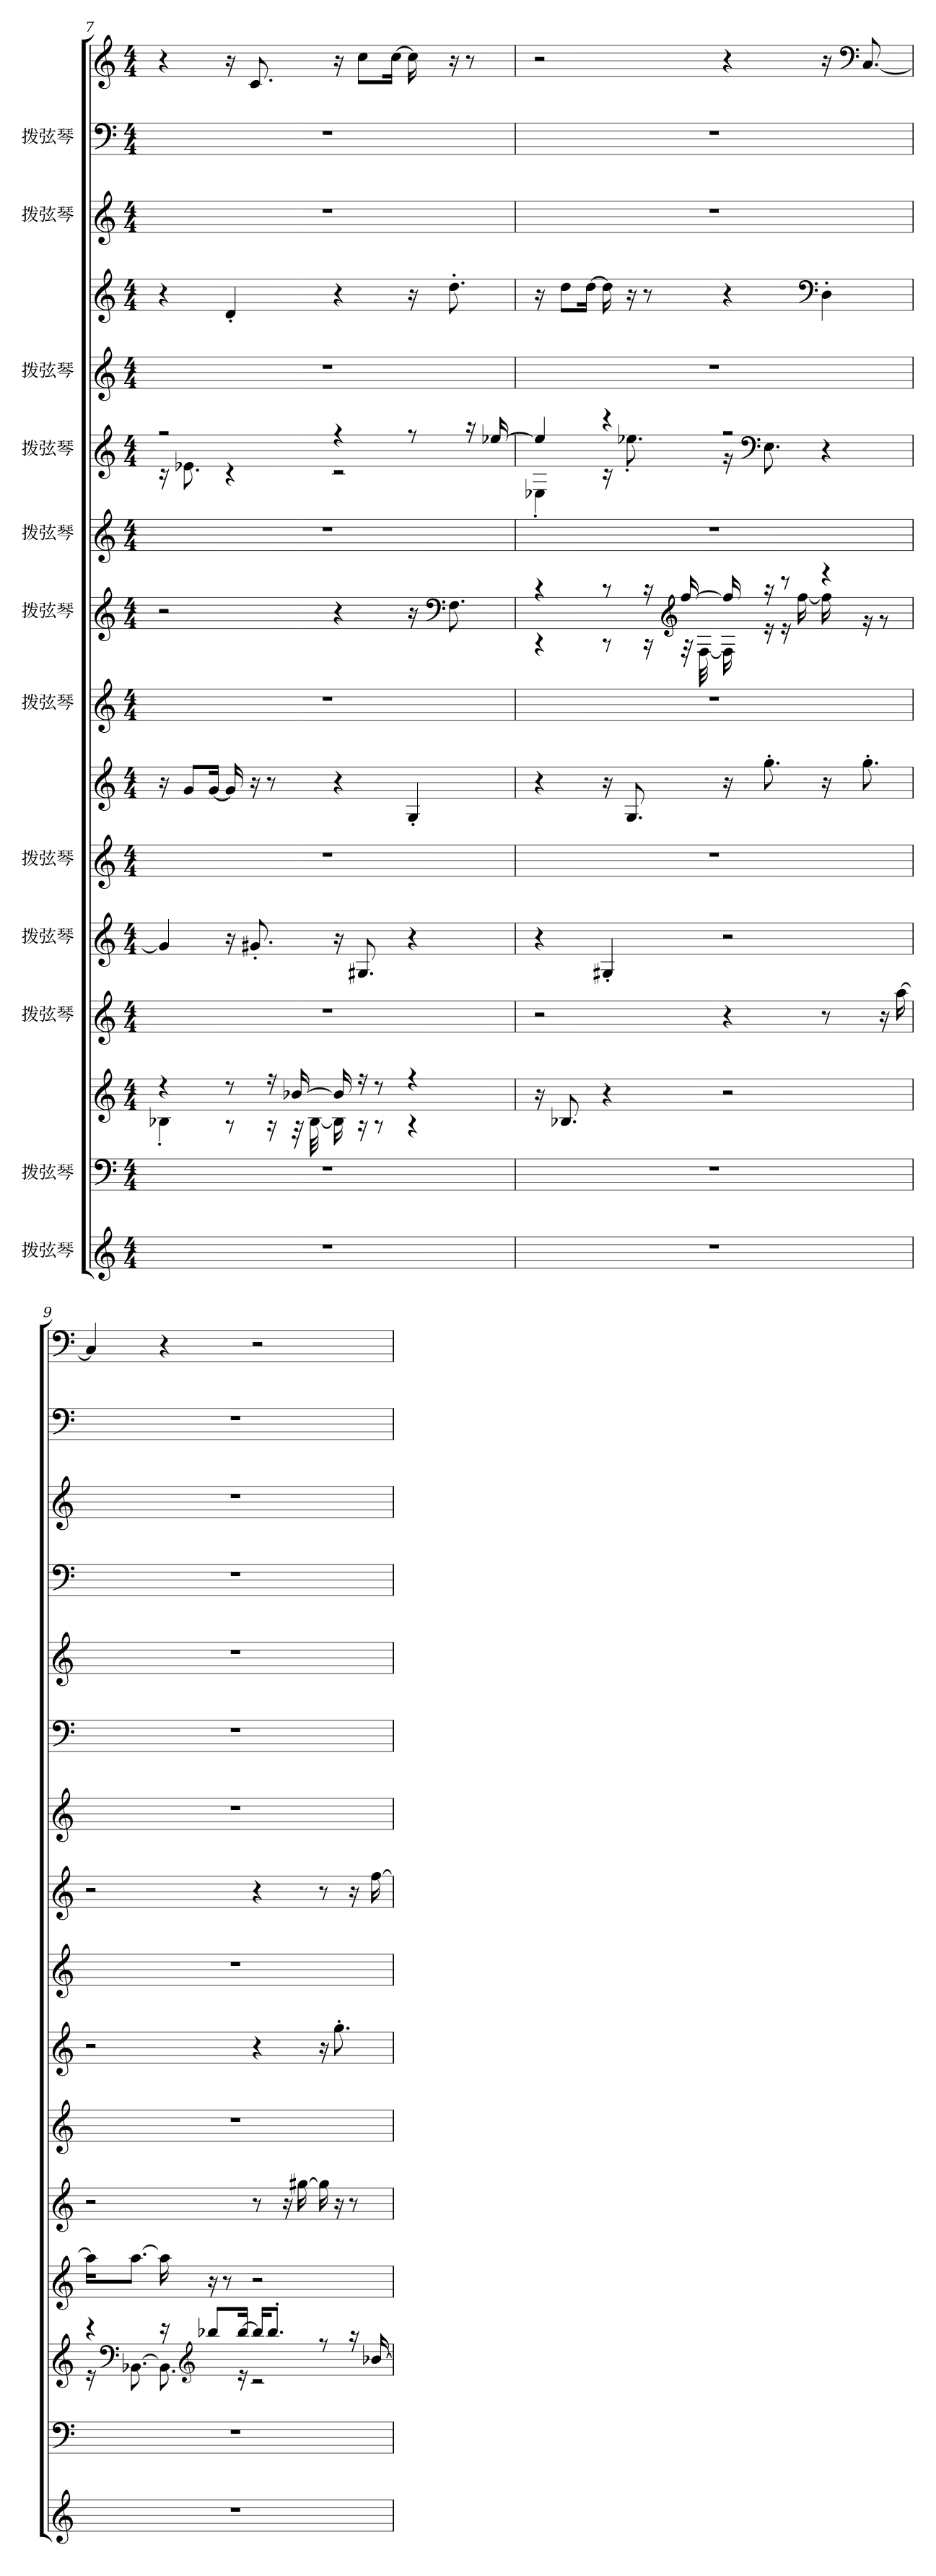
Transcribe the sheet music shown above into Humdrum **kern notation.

**kern	**kern	**kern	**kern	**kern	**kern	**kern	**kern	**kern	**kern	**kern	**kern	**kern	**kern	**kern	**kern
*part12	*part11	*part11	*part10	*part9	*part8	*part8	*part7	*part6	*part5	*part4	*part3	*part3	*part2	*part1	*part1
*staff16	*staff15	*staff14	*staff13	*staff12	*staff11	*staff10	*staff9	*staff8	*staff7	*staff6	*staff5	*staff4	*staff3	*staff2	*staff1
*I"拨弦琴	*I"拨弦琴	*	*I"拨弦琴	*I"拨弦琴	*I"拨弦琴	*	*I"拨弦琴	*I"拨弦琴	*I"拨弦琴	*I"拨弦琴	*I"拨弦琴	*	*I"拨弦琴	*I"拨弦琴	*
!!LO:PB:g=z
*clefG2	*clefF4	*clefG2	*clefG2	*clefG2	*clefG2	*clefG2	*clefG2	*clefG2	*clefG2	*clefG2	*clefG2	*clefG2	*clefG2	*clefF4	*clefG2
*k[]	*k[]	*k[]	*k[]	*k[]	*k[]	*k[]	*k[]	*k[]	*k[]	*k[]	*k[]	*k[]	*k[]	*k[]	*k[]
*M4/4	*M4/4	*M4/4	*M4/4	*M4/4	*M4/4	*M4/4	*M4/4	*M4/4	*M4/4	*M4/4	*M4/4	*M4/4	*M4/4	*M4/4	*M4/4
=7	=7	=7	=7	=7	=7	=7	=7	=7	=7	=7	=7	=7	=7	=7	=7
*	*	*^	*	*	*	*	*	*	*	*^	*	*	*	*	*
1r	1r	4r	4B-X'\	1r	4g#/]	1r	16r	1r	2r	1r	2r	16r	1r	4r	1r	1r	4r
.	.	.	.	.	.	.	8g/L	.	.	.	.	8.e-X\	.	.	.	.	.
.	.	.	.	.	.	.	[16g/Jk	.	.	.	.	.	.	.	.	.	.
.	.	8r	8r	.	16r	.	16g/]	.	.	.	.	4r	.	4d'/	.	.	16r
.	.	.	.	.	8.g#X'/	.	16r	.	.	.	.	.	.	.	.	.	8.c/
.	.	16r	16r	.	.	.	8r	.	.	.	.	.	.	.	.	.	.
.	.	[16b-X/	32r	.	.	.	.	.	.	.	.	.	.	.	.	.	.
.	.	.	[32B-\	.	.	.	.	.	.	.	.	.	.	.	.	.	.
.	.	16b-/]	16B-\]	.	16r	.	4r	.	4r	.	4r	2r	.	4r	.	.	16r
.	.	16r	16r	.	8.G#X/	.	.	.	.	.	.	.	.	.	.	.	8cc\L
.	.	8r	8r	.	.	.	.	.	.	.	.	.	.	.	.	.	.
.	.	.	.	.	.	.	.	.	.	.	.	.	.	.	.	.	[16cc\Jk
.	.	4r	4r	.	4r	.	4G'/	.	16r	.	8r	.	.	16r	.	.	16cc\]
*	*	*	*	*	*	*	*	*	*clefF4	*	*	*	*	*	*	*	*
.	.	.	.	.	.	.	.	.	8.F\	.	.	.	.	8.dd'\	.	.	16r
.	.	.	.	.	.	.	.	.	.	.	16r	.	.	.	.	.	8r
.	.	.	.	.	.	.	.	.	.	.	[16ee-X/	.	.	.	.	.	.
*	*	*v	*v	*	*	*	*	*	*	*	*	*	*	*	*	*	*
!!LO:PB:g=z
=8	=8	=8	=8	=8	=8	=8	=8	=8	=8	=8	=8	=8	=8	=8	=8	=8
*	*	*	*	*	*	*	*	*^	*	*	*	*	*	*	*	*
1r	1r	16r	2r	4r	1r	4r	1r	4r	4r	1r	4ee-/]	4E-X'\	1r	16r	1r	1r	2r
.	.	8.B-X/	.	.	.	.	.	.	.	.	.	.	.	8dd\L	.	.	.
.	.	.	.	.	.	.	.	.	.	.	.	.	.	[16dd\Jk	.	.	.
.	.	4r	.	4G#X'/	.	16r	.	8r	8r	.	4r	16r	.	16dd\]	.	.	.
.	.	.	.	.	.	8.G/	.	.	.	.	.	8.ee-X'\	.	16r	.	.	.
.	.	.	.	.	.	.	.	16r	16r	.	.	.	.	8r	.	.	.
*	*	*	*	*	*	*	*	*clefG2	*	*	*	*	*	*	*	*	*
.	.	.	.	.	.	.	.	[16ff/	32r	.	.	.	.	.	.	.	.
.	.	.	.	.	.	.	.	.	[32F\	.	.	.	.	.	.	.	.
.	.	2r	4r	2r	.	16r	.	16ff/]	16F\]	.	2r	16r	.	4r	.	.	4r
*	*	*	*	*	*	*	*	*	*	*	*clefF4	*	*	*	*	*	*
.	.	.	.	.	.	8.gg'\	.	16r	16r	.	.	8.E-\	.	.	.	.	.
.	.	.	.	.	.	.	.	8r	16r	.	.	.	.	.	.	.	.
.	.	.	.	.	.	.	.	.	[16ff\	.	.	.	.	.	.	.	.
*	*	*	*	*	*	*	*	*	*	*	*	*	*	*clefF4	*	*	*
.	.	.	8r	.	.	16r	.	4r	16ff\]	.	.	4r	.	4D'\	.	.	16r
*	*	*	*	*	*	*	*	*	*	*	*	*	*	*	*	*	*clefF4
.	.	.	.	.	.	8.gg'\	.	.	16r	.	.	.	.	.	.	.	[8.C/
.	.	.	16r	.	.	.	.	.	8r	.	.	.	.	.	.	.	.
.	.	.	[16aa\	.	.	.	.	.	.	.	.	.	.	.	.	.	.
*	*	*	*	*	*	*	*	*v	*v	*	*v	*v	*	*	*	*	*
!!LO:PB:g=z
=9	=9	=9	=9	=9	=9	=9	=9	=9	=9	=9	=9	=9	=9	=9	=9
*	*	*^	*	*	*	*	*	*	*	*	*	*	*	*	*
1r	1r	4r	16r	16aa\KL]	2r	1r	2r	1r	2r	1r	1r	1r	1r	1r	1r	4C/]
*	*	*clefF4	*	*	*	*	*	*	*	*	*	*	*	*	*	*
.	.	.	[8.BB-X\	[8.aa\J	.	.	.	.	.	.	.	.	.	.	.	.
.	.	16r	8.BB-\]	16aa\]	.	.	.	.	.	.	.	.	.	.	.	4r
*	*	*clefG2	*	*	*	*	*	*	*	*	*	*	*	*	*	*
.	.	8bb-X/L	.	16r	.	.	.	.	.	.	.	.	.	.	.	.
.	.	.	.	8r	.	.	.	.	.	.	.	.	.	.	.	.
.	.	[16bb-/Jk	16r	.	.	.	.	.	.	.	.	.	.	.	.	.
.	.	16bb-/KL]	2r	2r	8r	.	4r	.	4r	.	.	.	.	.	.	2r
.	.	8.bb-'/J	.	.	.	.	.	.	.	.	.	.	.	.	.	.
.	.	.	.	.	16r	.	.	.	.	.	.	.	.	.	.	.
.	.	.	.	.	[16gg#X\	.	.	.	.	.	.	.	.	.	.	.
.	.	8r	.	.	16gg#\]	.	16r	.	8r	.	.	.	.	.	.	.
.	.	.	.	.	16r	.	8.gg'\	.	.	.	.	.	.	.	.	.
.	.	16r	.	.	8r	.	.	.	16r	.	.	.	.	.	.	.
.	.	[16b-X/	.	.	.	.	.	.	[16ff\	.	.	.	.	.	.	.
*	*	*v	*v	*	*	*	*	*	*	*	*	*	*	*	*	*
=	=	=	=	=	=	=	=	=	=	=	=	=	=	=	=
*-	*-	*-	*-	*-	*-	*-	*-	*-	*-	*-	*-	*-	*-	*-	*-
